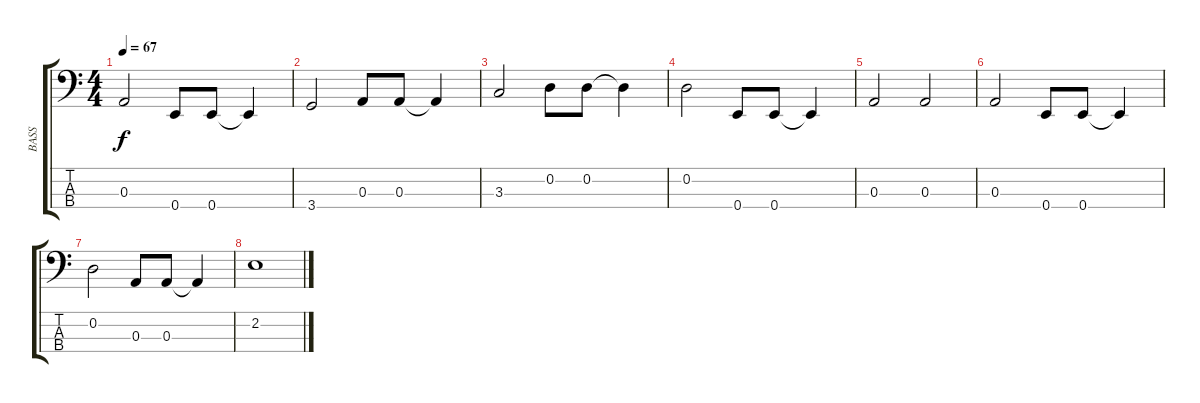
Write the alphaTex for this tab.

\track ("BASS" "BASS") {instrument electricbasspick}
\staff {score tabs}
\tuning (G2 D2 A1 E1) {hide}
\ts (4 4)
\tempo 67
\clef f4
\ks c
0.3.2{dy f} 0.4.8 0.4.8 0.4{t}.4 |
3.4.2 0.3.8 0.3.8 0.3{t}.4 |
3.3.2 0.2.8 0.2.8 0.2{t}.4 |
0.2.2 0.4.8 0.4.8 0.4{t}.4 |
0.3.2 0.3.2 |
0.3.2 0.4.8 0.4.8 0.4{t}.4 |
0.2.2 0.3.8 0.3.8 0.3{t}.4 |
2.2.1
